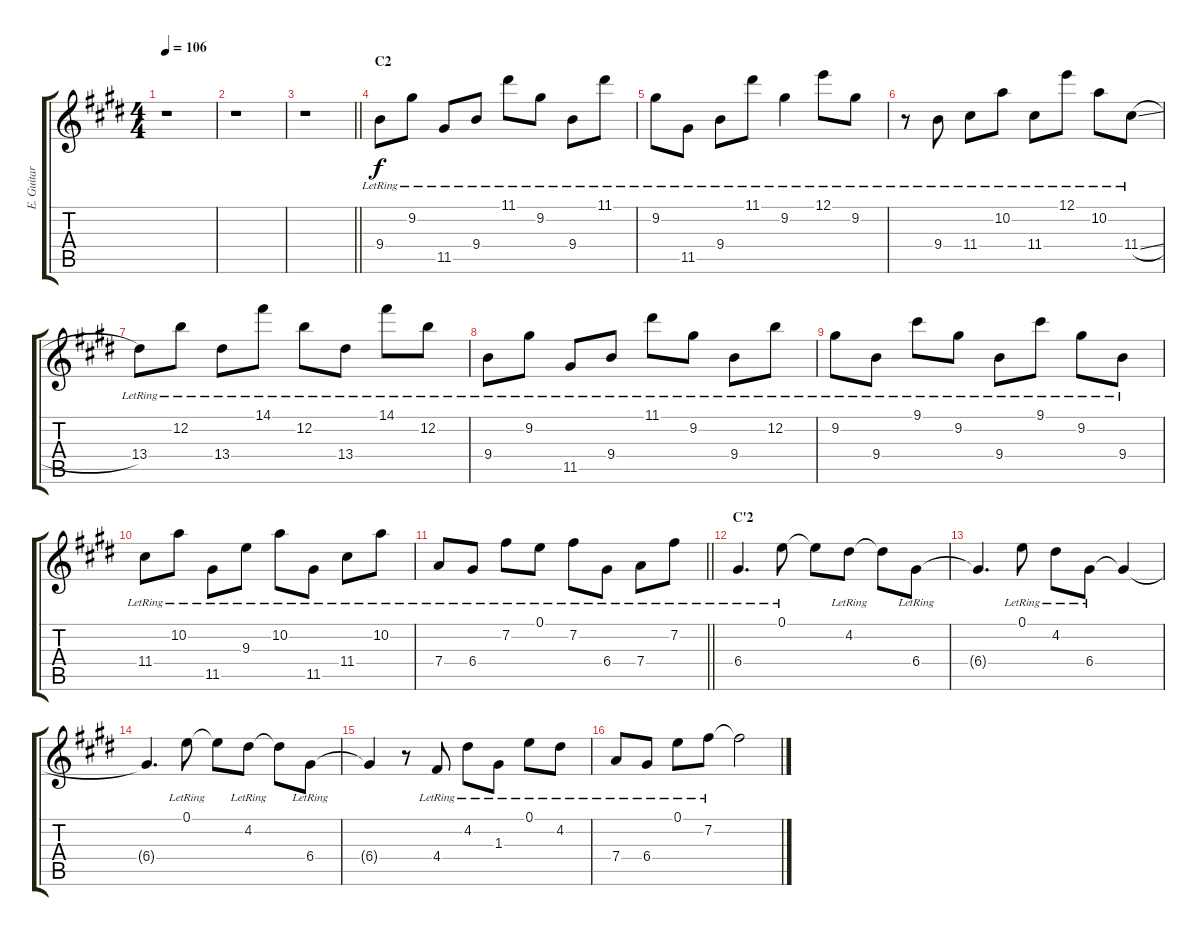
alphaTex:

\track ("E. Guitar IV" "E. Guitar ") {instrument electricguitarclean}
\staff {score tabs}
\tuning (E4 B3 G3 D3 A2 E2) {hide}
\ts (4 4)
\tempo 106
\clef g2
\ks e
r.1{dy f} |
r.1 |
\barLineRight lightlight
r.1 |
\section ("" "C2")
9.4{lr}.8 9.2{lr}.8 11.5{lr}.8 9.4{lr}.8 11.1{lr}.8 9.2{lr}.8 9.4{lr}.8 11.1{lr}.8 |
9.2{lr}.8 11.5{lr}.8 9.4{lr}.8 11.1{lr}.8 9.2{lr}.4 12.1{lr}.8 9.2{lr}.8 |
r.8 9.4{lr}.8 11.4{lr}.8 10.2{lr}.8 11.4{lr}.8 12.1{lr}.8 10.2{lr}.8 11.4{sl lr}.8 |
13.4{lr}.8 12.2{lr}.8 13.4{lr}.8 14.1{lr}.8 12.2{lr}.8 13.4{lr}.8 14.1{lr}.8 12.2{lr}.8 |
9.4{lr}.8 9.2{lr}.8 11.5{lr}.8 9.4{lr}.8 11.1{lr}.8 9.2{lr}.8 9.4{lr}.8 12.2{lr}.8 |
9.2{lr}.8 9.4{lr}.8 9.1{lr}.8 9.2{lr}.8 9.4{lr}.8 9.1{lr}.8 9.2{lr}.8 9.4{lr}.8 |
11.4{lr}.8 10.2{lr}.8 11.5{lr}.8 9.3{lr}.8 10.2{lr}.8 11.5{lr}.8 11.4{lr}.8 10.2{lr}.8 |
\barLineRight lightlight
7.4{lr}.8 6.4{lr}.8 7.2{lr}.8 0.1{lr}.8 7.2{lr}.8 6.4{lr}.8 7.4{lr}.8 7.2{lr}.8 |
\section ("" "C'2")
6.4{lr}.4{d} 0.1{lr}.8 0.1{t}.8 4.2{lr}.8 4.2{t}.8 6.4{lr}.8 |
6.4{t}.4{d} 0.1{lr}.8 4.2{lr}.8 6.4{lr}.8 6.4{t}.4 |
6.4{t}.4{d} 0.1{lr}.8 0.1{t}.8 4.2{lr}.8 4.2{t}.8 6.4{lr}.8 |
6.4{t}.4 r.8 4.4{lr}.8 4.2{lr}.8 1.3{lr}.8 0.1{lr}.8 4.2{lr}.8 |
7.4{lr}.8 6.4{lr}.8 0.1{lr}.8 7.2{lr}.8 7.2{t}.2
